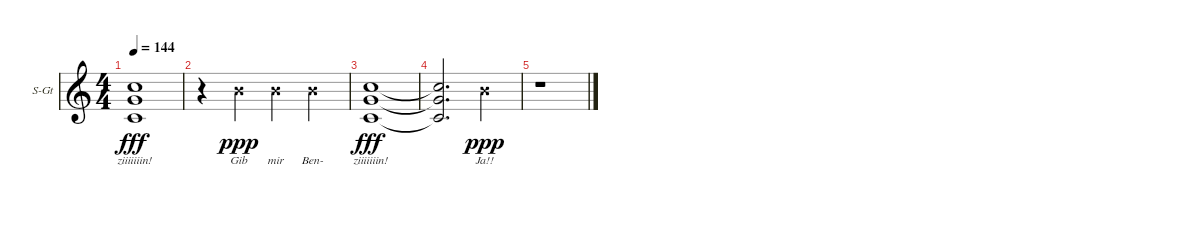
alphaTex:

\bracketExtendMode groupsimilarinstruments
\firstSystemTrackNameOrientation horizontal
\otherSystemsTrackNameOrientation horizontal
\track ("Till" "S-Gt") {instrument lead2sawtooth}
\staff {score}
\tuning (E4 B3 G3 D3 A2 E2)
\displaytranspose 12
\ts (4 4)
\tempo 144
\clef g2
\ks c
(1.2 0.3 3.5).1{lyrics (0 "ziiiiiiin!") lyrics (1 "") lyrics (2 "") lyrics (3 "") lyrics (4 "") dy fff} |
r.4 0.2{x}.4{lyrics (0 "Gib") lyrics (1 "") lyrics (2 "") lyrics (3 "") lyrics (4 "") dy ppp} 0.2{x}.4{lyrics (0 "mir") lyrics (1 "") lyrics (2 "") lyrics (3 "") lyrics (4 "")} 0.2{x}.4{lyrics (0 "Ben-") lyrics (1 "") lyrics (2 "") lyrics (3 "") lyrics (4 "")} |
(1.2 0.3 3.5).1{lyrics (0 "ziiiiiiin!") lyrics (1 "") lyrics (2 "") lyrics (3 "") lyrics (4 "") dy fff} |
(1.2{t} 0.3{t} 3.5{t}).2{d} 0.2{x}.4{lyrics (0 "Ja!!") lyrics (1 "") lyrics (2 "") lyrics (3 "") lyrics (4 "") dy ppp} |
r.1
